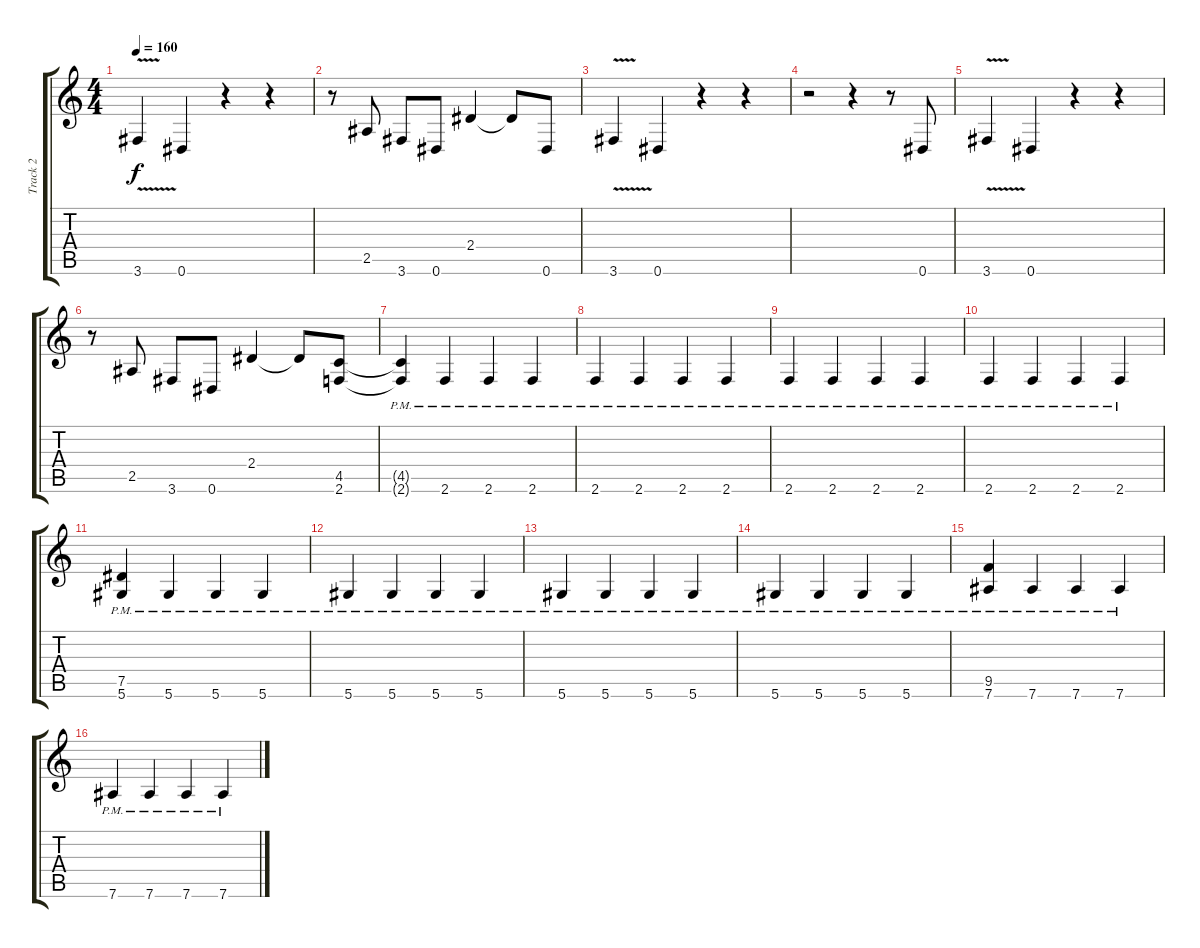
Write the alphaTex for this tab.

\track ("Track 2" "Track 2") {instrument distortionguitar}
\staff {score tabs}
\tuning (Eb4 Bb3 Gb3 Db3 Ab2 Eb2) {hide}
\ts (4 4)
\tempo 160
\clef g2
\ks c
3.6{v}.4{dy f} 0.6.4 r.4 r.4 |
r.8 2.5.8 3.6.8 0.6.8 2.4.4 2.4{t}.8 0.6.8 |
3.6{v}.4 0.6.4 r.4 r.4 |
r.2 r.4 r.8 0.6.8 |
3.6{v}.4 0.6.4 r.4 r.4 |
r.8 2.5.8 3.6.8 0.6.8 2.4.4 2.4{t}.8 (4.5 2.6).8 |
(4.5{pm t} 2.6{pm t}).4 2.6{pm}.4 2.6{pm}.4 2.6{pm}.4 |
2.6{pm}.4 2.6{pm}.4 2.6{pm}.4 2.6{pm}.4 |
2.6{pm}.4 2.6{pm}.4 2.6{pm}.4 2.6{pm}.4 |
2.6{pm}.4 2.6{pm}.4 2.6{pm}.4 2.6{pm}.4 |
(7.5{pm} 5.6{pm}).4 5.6{pm}.4 5.6{pm}.4 5.6{pm}.4 |
5.6{pm}.4 5.6{pm}.4 5.6{pm}.4 5.6{pm}.4 |
5.6{pm}.4 5.6{pm}.4 5.6{pm}.4 5.6{pm}.4 |
5.6{pm}.4 5.6{pm}.4 5.6{pm}.4 5.6{pm}.4 |
(9.5{pm} 7.6{pm}).4 7.6{pm}.4 7.6{pm}.4 7.6{pm}.4 |
7.6{pm}.4 7.6{pm}.4 7.6{pm}.4 7.6{pm}.4
